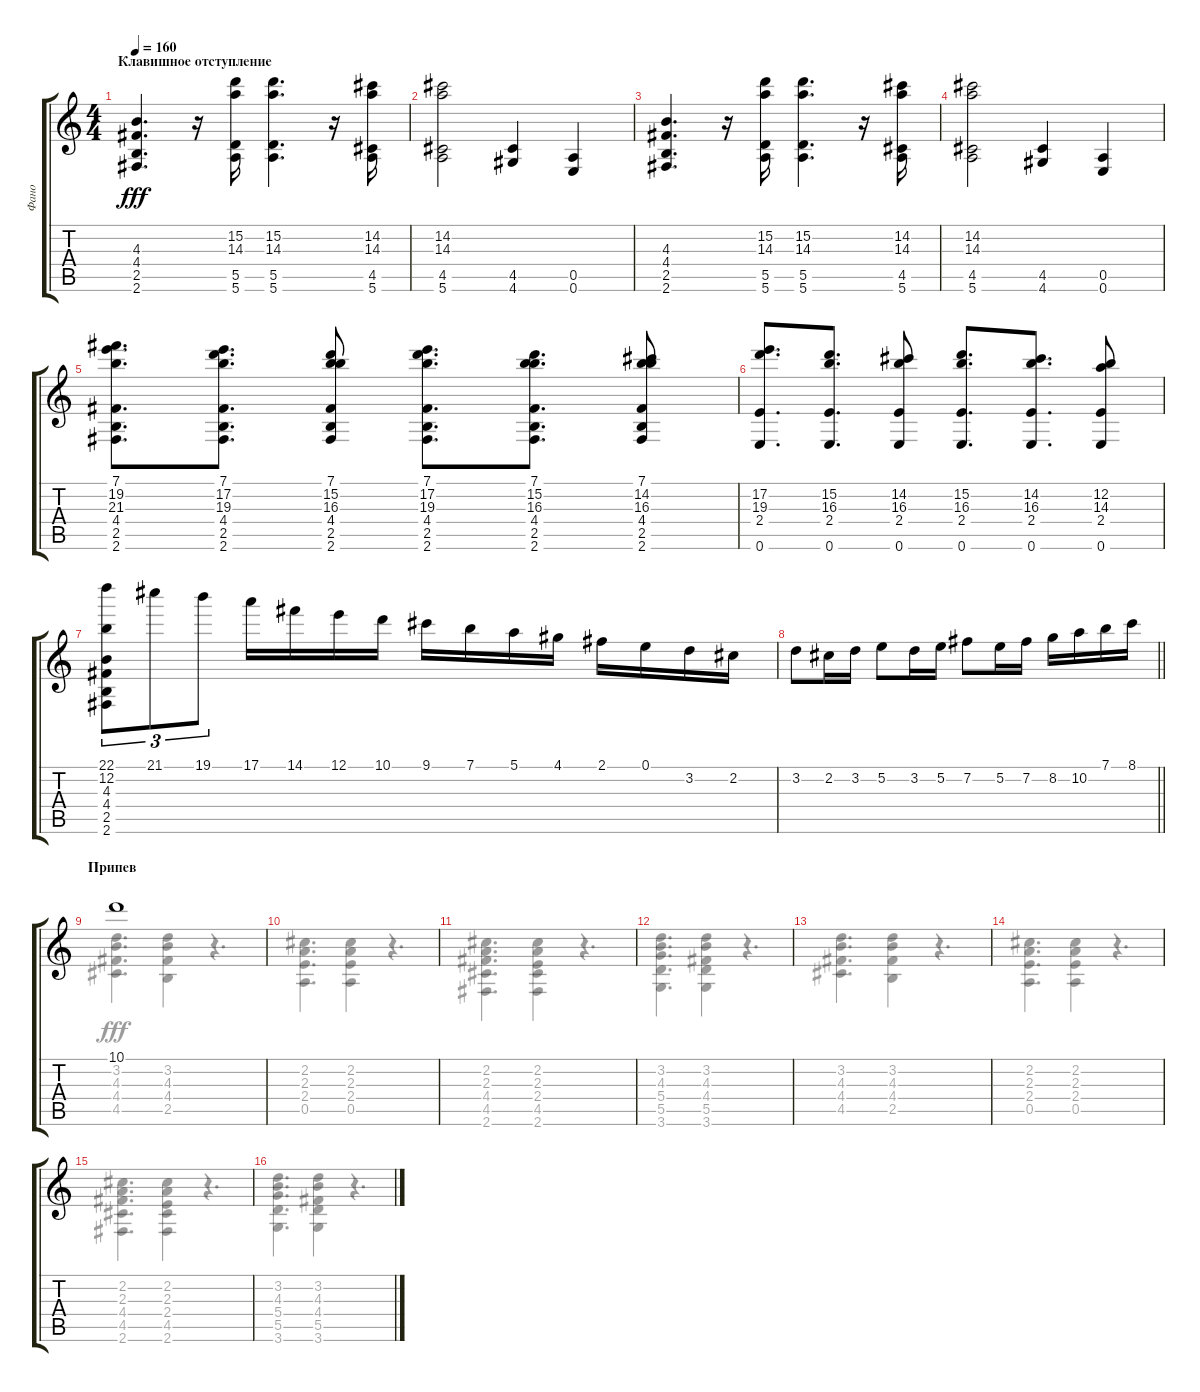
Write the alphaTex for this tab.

\track ("Фано" "Фано") {instrument electricguitarjazz}
\staff {score tabs}
\tuning (E4 B3 G3 D3 A2 E2) {hide}
\voice
\ts (4 4)
\section ("" "Клавишное отступление")
\tempo 160
\clef g2
\ks c
(4.3 4.4 2.5 2.6).4{d dy fff} r.16 (15.2 14.3 5.5 5.6).16 (15.2 14.3 5.5 5.6).4{d} r.16 (14.2 14.3 4.5 5.6).16 |
(14.2 14.3 4.5 5.6).2 (4.5 4.6).4 (0.5 0.6).4 |
(4.3 4.4 2.5 2.6).4{d} r.16 (15.2 14.3 5.5 5.6).16 (15.2 14.3 5.5 5.6).4{d} r.16 (14.2 14.3 4.5 5.6).16 |
(14.2 14.3 4.5 5.6).2 (4.5 4.6).4 (0.5 0.6).4 |
(7.1 19.2 21.3 4.4 2.5 2.6).8{d} (7.1 17.2 19.3 4.4 2.5 2.6).8{d} (7.1 15.2 16.3 4.4 2.5 2.6).8 (7.1 17.2 19.3 4.4 2.5 2.6).8{d} (7.1 15.2 16.3 4.4 2.5 2.6).8{d} (7.1 14.2 16.3 4.4 2.5 2.6).8 |
(17.2 19.3 2.4 0.6).8{d} (15.2 16.3 2.4 0.6).8{d} (14.2 16.3 2.4 0.6).8 (15.2 16.3 2.4 0.6).8{d} (14.2 16.3 2.4 0.6).8{d} (12.2 14.3 2.4 0.6).8 |
(22.1 12.2 4.3 4.4 2.5 2.6).8{tu (3 2)} 21.1.8{tu (3 2)} 19.1.8{tu (3 2)} 17.1.16 14.1.16 12.1.16 10.1.16 9.1.16 7.1.16 5.1.16 4.1.16 2.1.16 0.1.16 3.2.16 2.2.16 |
\barLineRight lightlight
3.2.8 2.2.16 3.2.16 5.2.8 3.2.16 5.2.16 7.2.8 5.2.16 7.2.16 8.2.16 10.2.16 7.1.16 8.1.16 |
\section ("" "Припев")
10.1.1 |
|
|
|
|
|
|
\voice
\clef g2
\ottava regular
\simile none
\ks c
|
|
|
|
|
|
|
\barLineRight lightlight
|
(3.2 4.3 4.4 4.5).4{d} (3.2 4.3 4.4 2.5).4 r.4{d} |
(2.2 2.3 2.4 0.5).4{d} (2.2 2.3 2.4 0.5).4 r.4{d} |
(2.2 2.3 4.4 4.5 2.6).4{d} (2.2 2.3 2.4 4.5 2.6).4 r.4{d} |
(3.2 4.3 5.4 5.5 3.6).4{d} (3.2 4.3 4.4 5.5 3.6).4 r.4{d} |
(3.2 4.3 4.4 4.5).4{d} (3.2 4.3 4.4 2.5).4 r.4{d} |
(2.2 2.3 2.4 0.5).4{d} (2.2 2.3 2.4 0.5).4 r.4{d} |
(2.2 2.3 4.4 4.5 2.6).4{d} (2.2 2.3 2.4 4.5 2.6).4 r.4{d} |
(3.2 4.3 5.4 5.5 3.6).4{d} (3.2 4.3 4.4 5.5 3.6).4 r.4{d}
